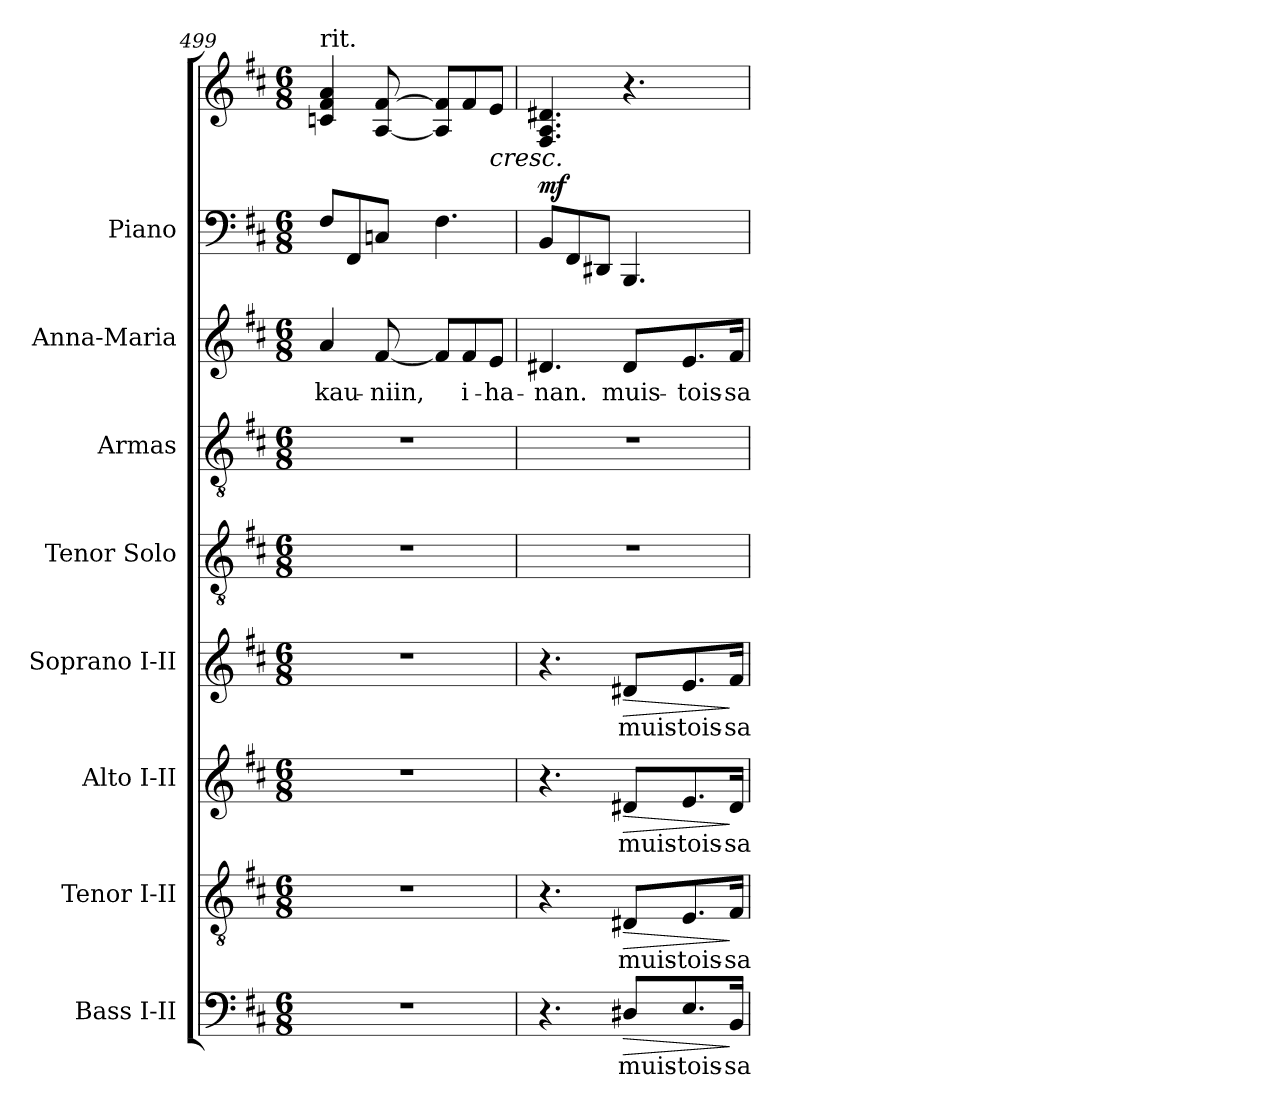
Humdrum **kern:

**kern	**text	**dynam	**kern	**text	**dynam	**kern	**text	**dynam	**kern	**text	**dynam	**kern	**kern	**kern	**text	**kern	**kern	**dynam
*part8	*part8	*part8	*part7	*part7	*part7	*part6	*part6	*part6	*part5	*part5	*part5	*part4	*part3	*part2	*part2	*part1	*part1	*part1
*staff9	*staff9	*staff9	*staff8	*staff8	*staff8	*staff7	*staff7	*staff7	*staff6	*staff6	*staff6	*staff5	*staff4	*staff3	*staff3	*staff2	*staff1	*staff1/2
*I"Bass I-II	*	*	*I"Tenor I-II	*	*	*I"Alto I-II	*	*	*I"Soprano I-II	*	*	*I"Tenor Solo	*I"Armas	*I"Anna-Maria	*	*I"Piano	*	*
*I'B.	*	*	*I'T.	*	*	*I'A.	*	*	*I'S.	*	*	*I'T. Solo	*I'Armas	*I'A-M	*	*I'Pno.	*	*
!!LO:PB:g=z
*clefF4	*	*	*clefGv2	*	*	*clefG2	*	*	*clefG2	*	*	*clefGv2	*clefGv2	*clefG2	*	*clefF4	*clefG2	*
*	*	*	*ITrd7c12	*	*	*	*	*	*	*	*	*ITrd7c12	*ITrd7c12	*	*	*	*	*
*k[f#c#]	*	*	*k[f#c#]	*	*	*k[f#c#]	*	*	*k[f#c#]	*	*	*k[f#c#]	*k[f#c#]	*k[f#c#]	*	*k[f#c#]	*k[f#c#]	*
*D:	*	*	*D:	*	*	*D:	*	*	*D:	*	*	*D:	*D:	*D:	*	*D:	*D:	*
*M6/8	*	*	*M6/8	*	*	*M6/8	*	*	*M6/8	*	*	*M6/8	*M6/8	*M6/8	*	*M6/8	*M6/8	*
=499	=499	=499	=499	=499	=499	=499	=499	=499	=499	=499	=499	=499	=499	=499	=499	=499	=499	=499
!LO:N:vis=1	!	!	!LO:N:vis=1	!	!	!LO:N:vis=1	!	!	!LO:N:vis=1	!	!	!LO:N:vis=1	!LO:N:vis=1	!	!	!	!	!
!	!	!	!	!	!	!	!	!	!	!	!	!	!	!	!	!	!LO:TX:t=rit.	!
!	!	!	!	!	!	!	!	!	!	!	!	!	!	!	!LO:LY:b:color=#000000	!	!	!
2.r	.	.	2.r	.	.	2.r	.	.	2.r	.	.	2.r	2.r	4ai/	kau-	8F#i/L	4cni/ 4f#i 4ai	.
.	.	.	.	.	.	.	.	.	.	.	.	.	.	.	.	8FF#i/	.	[
!	!	!	!	!	!	!	!	!	!	!	!	!	!	!	!LO:LY:b:color=#000000	!	!	!
.	.	.	.	.	.	.	.	.	.	.	.	.	.	[<8f#i/	-niin,	8Cni/J	[<8Ai/ [>8f#i	.
.	.	.	.	.	.	.	.	.	.	.	.	.	.	8f#i/L]	.	4.F#i\	8Ai/] 8f#i]L	.
!	!	!	!	!	!	!	!	!	!	!	!	!	!	!	!LO:LY:b:color=#000000	!	!	!
.	.	.	.	.	.	.	.	.	.	.	.	.	.	8f#i/	i-	.	8f#i/	.
!	!	!	!	!	!	!	!	!	!	!	!	!	!	!	!LO:LY:b:color=#000000	!	!	!LO:HP:b
.	.	.	.	.	.	.	.	.	.	.	.	.	.	8ei/J	-ha-	.	8ei/J	<
=500	=500	=500	=500	=500	=500	=500	=500	=500	=500	=500	=500	=500	=500	=500	=500	=500	=500	=500
!	!	!	!	!	!	!	!	!	!	!	!	!LO:N:vis=1	!LO:N:vis=1	!	!	!	!	!
!	!	!	!	!	!	!	!	!	!	!	!	!	!	!	!LO:LY:b:color=#000000	!	!	!
4.r	.	.	4.r	.	.	4.r	.	.	4.r	.	.	2.r	2.r	4.d#Xi/	-nan.	8BBi/L	4.F#i/ 4.Ai 4.d#Xi	mf
.	.	.	.	.	.	.	.	.	.	.	.	.	.	.	.	8FF#i/	.	.
.	.	.	.	.	.	.	.	.	.	.	.	.	.	.	.	8DD#Xi/J	.	.
!	!LO:LY:b:color=#000000	!LO:HP:b	!	!	!	!	!	!	!	!	!	!	!	!	!	!	!	!
!	!	!	!	!LO:LY:b:color=#000000	!LO:HP:b	!	!	!	!	!	!	!	!	!	!	!	!	!
!	!	!	!	!	!	!	!LO:LY:b:color=#000000	!LO:HP:b	!	!	!	!	!	!	!	!	!	!
!	!	!	!	!	!	!	!	!	!	!LO:LY:b:color=#000000	!LO:HP:b	!	!	!	!	!	!	!
!	!	!	!	!	!	!	!	!	!	!	!	!	!	!	!LO:LY:b:color=#000000	!	!	!
8D#Xi/L	muis-	>	8DD#Xi/L	muis-	>	8d#Xi/L	muis-	>	8d#Xi/L	muis-	>	.	.	8d#i/L	muis-	4.BBBi/	4.r	.
!	!LO:LY:b:color=#000000	!	!	!	!	!	!	!	!	!	!	!	!	!	!	!	!	!
!	!	!	!	!LO:LY:b:color=#000000	!	!	!	!	!	!	!	!	!	!	!	!	!	!
!	!	!	!	!	!	!	!LO:LY:b:color=#000000	!	!	!	!	!	!	!	!	!	!	!
!	!	!	!	!	!	!	!	!	!	!LO:LY:b:color=#000000	!	!	!	!	!	!	!	!
!	!	!	!	!	!	!	!	!	!	!	!	!	!	!	!LO:LY:b:color=#000000	!	!	!
8.Ei/	-tois-	.	8.EEi/	-tois-	.	8.ei/	-tois-	.	8.ei/	-tois-	.	.	.	8.ei/	-tois-	.	.	.
!	!LO:LY:b:color=#000000	!	!	!	!	!	!	!	!	!	!	!	!	!	!	!	!	!
!	!	!	!	!LO:LY:b:color=#000000	!	!	!	!	!	!	!	!	!	!	!	!	!	!
!	!	!	!	!	!	!	!LO:LY:b:color=#000000	!	!	!	!	!	!	!	!	!	!	!
!	!	!	!	!	!	!	!	!	!	!LO:LY:b:color=#000000	!	!	!	!	!	!	!	!
!	!	!	!	!	!	!	!	!	!	!	!	!	!	!	!LO:LY:b:color=#000000	!	!	!
16BBi/Jk	-sa	]	16FF#i/Jk	-sa	]	16d#i/Jk	-sa	]	16f#i/Jk	-sa	]	.	.	16f#i/Jk	-sa	.	.	.
=	=	=	=	=	=	=	=	=	=	=	=	=	=	=	=	=	=	=
*-	*-	*-	*-	*-	*-	*-	*-	*-	*-	*-	*-	*-	*-	*-	*-	*-	*-	*-
